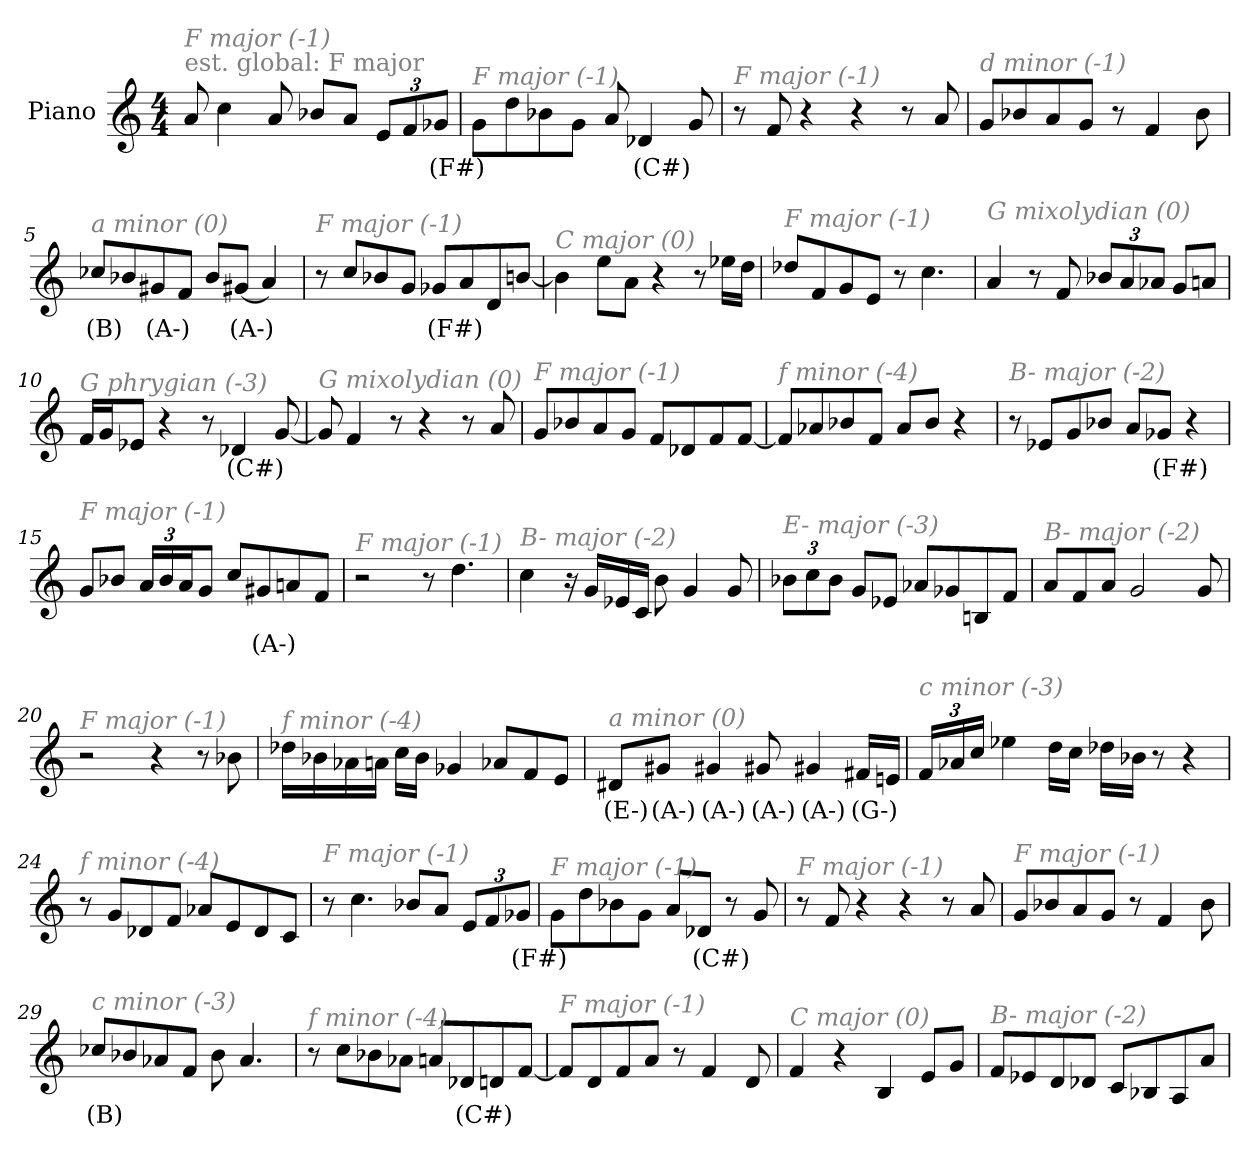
**kern	**text
*part1	*part1
*staff1	*staff1
*I"Piano	*
*I'Pno	*
*clefG2	*
*k[]	*
*M4/4	*
*MM208	*
=1	=1
!LO:TX:a:color=#808080:t=est. global&colon; F major	!
!LO:TX:i:color=#808080:t=F major (-1)	!
8a/	.
4cc\	.
8a/	.
8b-X/L	.
8a/J	.
*Xbrackettup	*
12e/L	.
12f/	.
12g-Xi/J	(F#)
=2	=2
!LO:TX:i:color=#808080:t=F major (-1)	!
8g\L	.
8dd\	.
8b-X\	.
8g\J	.
8a/	.
4d-Xi/	(C#)
8g/	.
=3	=3
!LO:TX:i:color=#808080:t=F major (-1)	!
8r	.
8f/	.
4r	.
4r	.
8r	.
8a/	.
=4	=4
!LO:TX:i:color=#808080:t=d minor (-1)	!
8g/L	.
8b-X/	.
8a/	.
8g/J	.
8r	.
4f/	.
8b-\	.
!!LO:LB:g=z
=5	=5
!LO:TX:i:color=#808080:t=a minor (0)	!
8cc-Xj/L	(B)
8b-X/	.
8g#Xi/	(A-)
8f/J	.
8b-/L	.
[8g#Xi/J	(A-)
4a-/]	.
=6	=6
!LO:TX:i:color=#808080:t=F major (-1)	!
8r	.
8cc/L	.
8b-X/	.
8g/J	.
8g-Xi/L	(F#)
8a/	.
8d/	.
[8bn/J	.
=7	=7
!LO:TX:i:color=#808080:t=C major (0)	!
4b\]	.
8ee\L	.
8a\J	.
4r	.
8r	.
16ee-X\LL	.
16dd\JJ	.
=8	=8
!LO:TX:i:color=#808080:t=F major (-1)	!
8dd-X/L	.
8f/	.
8g/	.
8e/J	.
8r	.
4.cc\	.
!!LO:LB:g=z
=9	=9
!LO:TX:i:color=#808080:t=G mixolydian (0)	!
4a/	.
8r	.
8f/	.
12b-X/L	.
12a/	.
12a-X/J	.
8g/L	.
8an/J	.
=10	=10
!LO:TX:i:color=#808080:t=G phrygian (-3)	!
16f/LL	.
16g/J	.
8e-X/J	.
4r	.
8r	.
4d-Xi/	(C#)
[8g/	.
=11	=11
!LO:TX:i:color=#808080:t=G mixolydian (0)	!
8g/]	.
4f/	.
8r	.
4r	.
8r	.
8a/	.
=12	=12
!LO:TX:i:color=#808080:t=F major (-1)	!
8g/L	.
8b-X/	.
8a/	.
8g/J	.
8f/L	.
8d-X/	.
8f/	.
[8f/J	.
!!LO:LB:g=z
=13	=13
!LO:TX:i:color=#808080:t=f minor (-4)	!
8f/L]	.
8a-X/	.
8b-X/	.
8f/J	.
8a-/L	.
8b-/J	.
4r	.
=14	=14
!LO:TX:i:color=#808080:t=B- major (-2)	!
8r	.
8e-X/L	.
8g/	.
8b-X/J	.
8a/L	.
8g-Xi/J	(F#)
4r	.
=15	=15
!LO:TX:i:color=#808080:t=F major (-1)	!
8g/L	.
8b-X/J	.
24a/LL	.
24b-/	.
24a/J	.
8g/J	.
8cc/L	.
8g#Xi/	(A-)
8an/	.
8f/J	.
=16	=16
!LO:TX:i:color=#808080:t=F major (-1)	!
2r	.
8r	.
4.dd\	.
!!LO:LB:g=z
=17	=17
!LO:TX:i:color=#808080:t=B- major (-2)	!
4cc\	.
16r	.
16g/LL	.
16e-X/	.
16c/JJ	.
8b\	.
4g/	.
8g/	.
=18	=18
!LO:TX:i:color=#808080:t=E- major (-3)	!
12b-X\L	.
12cc\	.
12b-\J	.
8g/L	.
8e-X/J	.
8a-X/L	.
8g-X/	.
8Bn/	.
8f/J	.
=19	=19
!LO:TX:i:color=#808080:t=B- major (-2)	!
8a/L	.
8f/	.
8a/J	.
2g/	.
8g/	.
=20	=20
!LO:TX:i:color=#808080:t=F major (-1)	!
2r	.
4r	.
8r	.
8b-X\	.
!!LO:LB:g=z
=21	=21
!LO:TX:i:color=#808080:t=f minor (-4)	!
16dd-X\LL	.
16b-X\	.
16a-X\	.
16an\JJ	.
16cc\LL	.
16b-\JJ	.
4g-X/	.
8a-X/L	.
8f/	.
8e/J	.
=22	=22
!LO:TX:i:color=#808080:t=a minor (0)	!
8d#Xi/L	(E-)
8g#Xi/J	(A-)
4g#Xi/	(A-)
8g#Xi/	(A-)
4g#Xi/	(A-)
16f#Xi/LL	(G-)
16en/JJ	.
=23	=23
!LO:TX:i:color=#808080:t=c minor (-3)	!
24f/LL	.
24a-X/	.
24cc/JJ	.
4ee-X\	.
16dd\LL	.
16cc\JJ	.
16dd-X\LL	.
16b-X\JJ	.
8r	.
4r	.
!!LO:LB:g=z
=24	=24
!LO:TX:i:color=#808080:t=f minor (-4)	!
8r	.
8g/L	.
8d-X/	.
8f/J	.
8a-X/L	.
8e/	.
8d-/	.
8c/J	.
=25	=25
!LO:TX:i:color=#808080:t=F major (-1)	!
8r	.
4.cc\	.
8b-X/L	.
8a/J	.
12e/L	.
12f/	.
12g-Xi/J	(F#)
=26	=26
!LO:TX:i:color=#808080:t=F major (-1)	!
8g\L	.
8dd\	.
8b-X\	.
8g\J	.
8a/L	.
8d-Xi/J	(C#)
8r	.
8g/	.
=27	=27
!LO:TX:i:color=#808080:t=F major (-1)	!
8r	.
8f/	.
4r	.
4r	.
8r	.
8a/	.
!!LO:LB:g=z
=28	=28
!LO:TX:i:color=#808080:t=F major (-1)	!
8g/L	.
8b-X/	.
8a/	.
8g/J	.
8r	.
4f/	.
8b-\	.
=29	=29
!LO:TX:i:color=#808080:t=c minor (-3)	!
8cc-Xj/L	(B)
8b-X/	.
8a-X/	.
8f/J	.
8b-\	.
4.a-/	.
=30	=30
!LO:TX:i:color=#808080:t=f minor (-4)	!
8r	.
8cc\L	.
8b-X\	.
8a-X\J	.
8an/L	.
8d-Xi/	(C#)
8d/	.
[8f/J	.
=31	=31
!LO:TX:i:color=#808080:t=F major (-1)	!
8f/L]	.
8d/	.
8f/	.
8a/J	.
8r	.
4f/	.
8d/	.
=32	=32
!LO:TX:i:color=#808080:t=C major (0)	!
4f/	.
4r	.
4B/	.
8e/L	.
8g/J	.
!!LO:LB:g=z
=33	=33
!LO:TX:i:color=#808080:t=B- major (-2)	!
8f/L	.
8e-X/	.
8d/	.
8d-X/J	.
8c/L	.
8B-X/	.
8A/	.
8a/J	.
=	=
*-	*-
